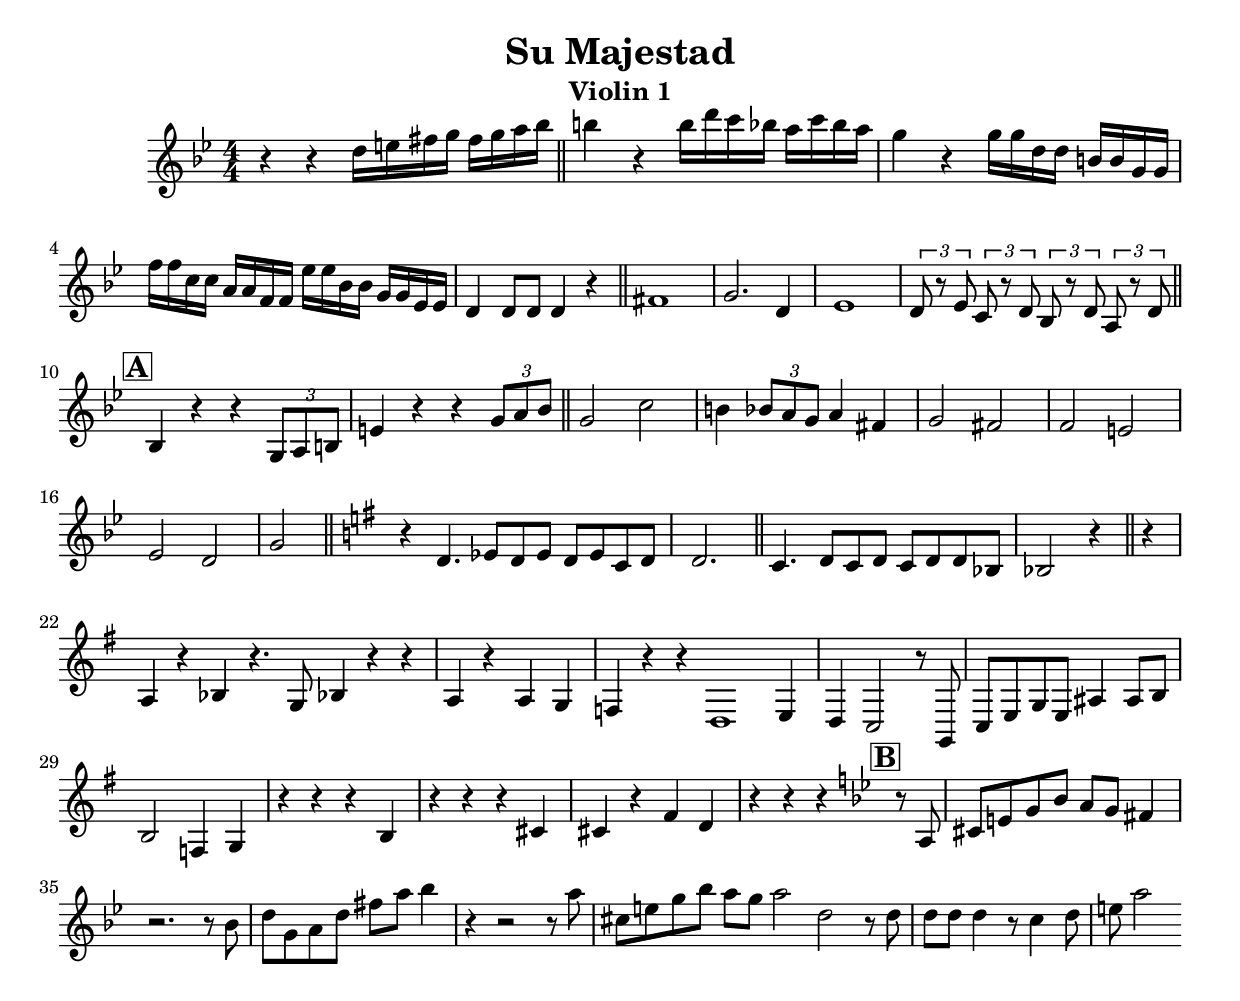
\version "2.18.0"

\header {
  title = "Su Majestad"
  instrument = "Violin 1"
}

% \transpose c' d'    % leave this out until teh end so that it is easier to check the notes
    \relative c''{
    \key bes \major
    \numericTimeSignature
    \time 4/4
    \compressFullBarRests
    \set Score.markFormatter = #format-mark-box-alphabet
    
    r4 r4 d16 e16 fis16 g16 fis16 g16 a16 bes16 \bar "||"
    b4 r4 b16 d16 c16 bes16 a16 c16 bes16 a16 
    g4 r4 g16 g16 d16 d16 b16 b16 g16 g16
    
    \barNumberCheck #4
    f'16 f16 c16 c16 a16 a16 f16 f16 ees'16 ees16 bes16 bes16 g16 g16 ees16 ees16
    d4 d8 d8 d4 r4 \bar "||"

    % paseo
    fis1
    g2. d4
    ees1

    \barNumberCheck #9
    \times 2/3 {d8 r8 ees8} \times 2/3 {c8 r8 d8} \times 2/3 {bes8 r8 d8} \times 2/3 {a8 r8 d8}
    \bar "||" \mark \default % A

    bes4 r4 r4 \times 2/3 {g8 a8 b8}
    e4 r4 r4 \times 2/3 {g8 a8 bes8} \bar "||"

    % danzon 2-3
    g2 c2
    b4 \times 2/3 {bes8 a8 g8} a4 fis4
    g2 fis2
    f2 e2
    ees2 d2
    g2 \bar "||" % missing two beats?

    % change key
    \key g \major
    r4 d4. ees8 d8 ees8 d8 ees8 % missing a leading beat?
    c8 d8 d2. \bar "||"

    \barNumberCheck #20
    c4. d8 c8 d8 c8 d8 
    d8 bes8 bes2 r4 \bar "||"

    r4 a4 r4 bes4
    r4. g8 bes4 r4
    r4 a4 r4 a4
    g4 f4 r4 r4

    \barNumberCheck #26
    d1
    e4 d4 c2
    r8 g8 c8 e8 g8 e8 ais4
    ais8 b8 b2 f4
    g4 r4 r4 r4 
    b4 r4 r4 r4 

    \barNumberCheck #32
    cis4 cis4 r4 fis4
    d4 r4 r4 r4 

    \mark \default % B
    \key bes \major
    r8 a8 cis8 e8 g8 bes8 a8 g8
    fis4 r2.
    r8 bes8 d8 g,8 a8 d8 fis8 a8

    \barNumberCheck #37
    bes4 r4 r2
    r8 a8 cis,8 e8 g8 bes8 a8 g8
    a2 d,2
    r8 d8 d8 d8 d4 r8
    c4 d8 e8 a2

    % page 2





  }
















